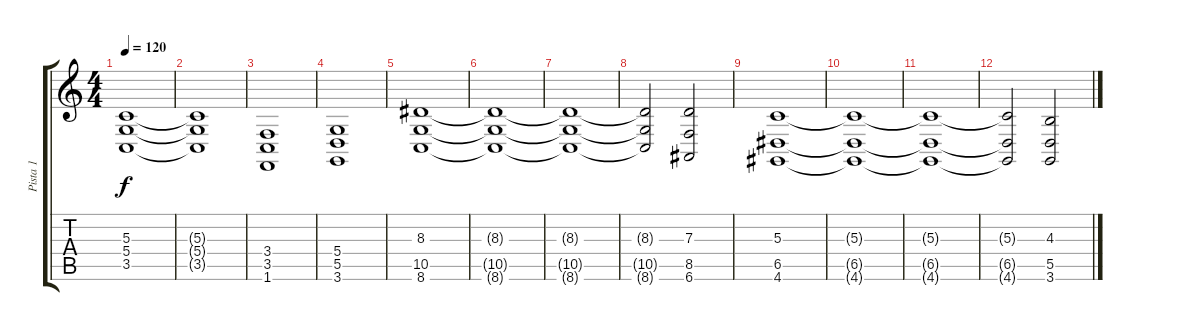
\track ("Pista 1" "Pista 1") {instrument stringensemble1}
\staff {score tabs}
\tuning (E4 B3 G3 D3 A2 E2) {hide}
\ts (4 4)
\tempo 120
\clef g2
\ks c
(5.3 5.4 3.5).1{dy f} |
(5.3{t} 5.4{t} 3.5{t}).1 |
(3.4 3.5 1.6).1 |
(5.4 5.5 3.6).1 |
(8.3 10.5 8.6).1{volume 10} |
(8.3{t} 10.5{t} 8.6{t}).1 |
(8.3{t} 10.5{t} 8.6{t}).1 |
(8.3{t} 10.5{t} 8.6{t}).2 (7.3 8.5 6.6).2 |
(5.3 6.5 4.6).1 |
(5.3{t} 6.5{t} 4.6{t}).1 |
(5.3{t} 6.5{t} 4.6{t}).1 |
(5.3{t} 6.5{t} 4.6{t}).2 (4.3 5.5 3.6).2
